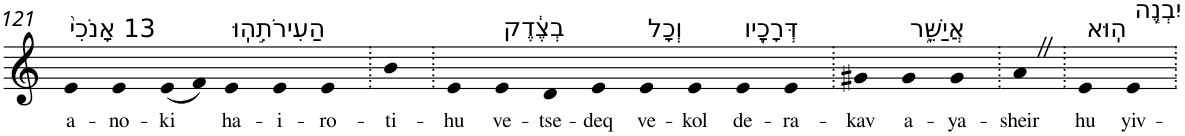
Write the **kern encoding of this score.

**kern	**text
*part1	*part1
*staff1	*staff1
*I"Piano	*
*I'Pno	*
!!LO:PB:g=z
*clefG2	*
*k[]	*
=121	=121
!LO:TX:a:t=13 אָנֹכִי֙	!
!	!LO:LY:b
4e	a-
!	!LO:LY:b
4e	-no-
!	!LO:LY:b
(8e	-ki
8f)	.
!LO:TX:a:t=הַעִירֹתִ֣הֽוּ	!
!	!LO:LY:b
4e	ha-
!	!LO:LY:b
4e	-i-
!	!LO:LY:b
4e	-ro-
=122.	=122.
!	!LO:LY:b
4b	-ti-
=123.	=123.
!	!LO:LY:b
4e	-hu
!LO:TX:a:t=בְצֶ֔דֶק	!
!	!LO:LY:b
4e	ve-
!	!LO:LY:b
4d	-tse-
!	!LO:LY:b
4e	-deq
!LO:TX:a:t=וְכָל	!
!	!LO:LY:b
4e	ve-
!	!LO:LY:b
4e	-kol
!LO:TX:a:t=דְּרָכָ֖יו	!
!	!LO:LY:b
4e	de-
!	!LO:LY:b
4e	-ra-
=124.	=124.
!	!LO:LY:b
4g#X	-kav
!LO:TX:a:t=אֲיַשֵּׁ֑ר	!
!	!LO:LY:b
4g#	a-
!	!LO:LY:b
4g#	-ya-
=125.	=125.
!	!LO:LY:b
4aZ	-sheir
=126.	=126.
!LO:TX:a:t=הֽוּא	!
!	!LO:LY:b
4e	hu
!LO:TX:a:t=יִבְנֶ֤ה	!
!	!LO:LY:b
4e	yiv-
=.	=.
*-	*-
